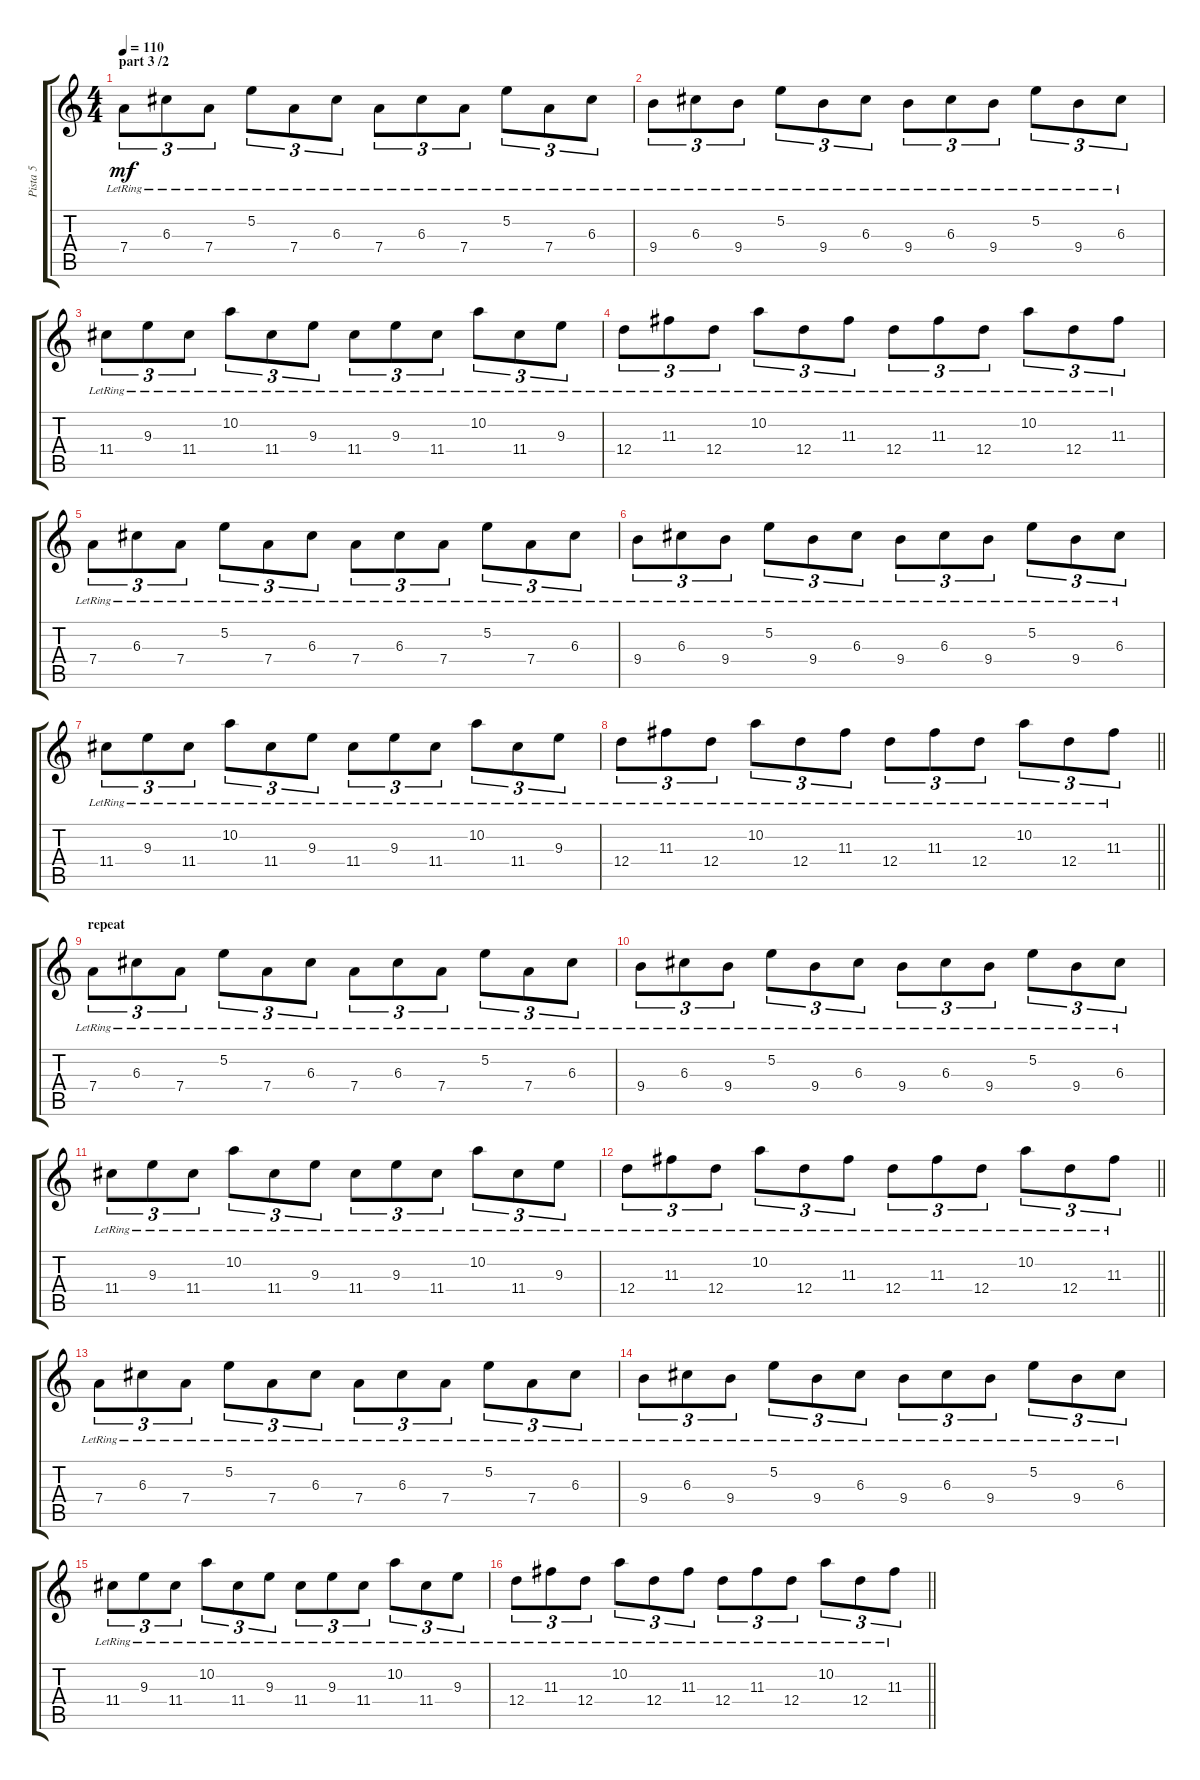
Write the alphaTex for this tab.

\track ("Pista 5" "Pista 5") {instrument electricguitarjazz}
\staff {score tabs}
\tuning (E4 B3 G3 D3 A2 E2) {hide}
\ts (4 4)
\section ("" "part 3 /2")
\tempo 110
\clef g2
\ks c
7.4{lr}.8{tu (3 2) dy mf} 6.3{lr}.8{tu (3 2)} 7.4{lr}.8{tu (3 2)} 5.2{lr}.8{tu (3 2)} 7.4{lr}.8{tu (3 2)} 6.3{lr}.8{tu (3 2)} 7.4{lr}.8{tu (3 2)} 6.3{lr}.8{tu (3 2)} 7.4{lr}.8{tu (3 2)} 5.2{lr}.8{tu (3 2)} 7.4{lr}.8{tu (3 2)} 6.3{lr}.8{tu (3 2)} |
9.4{lr}.8{tu (3 2)} 6.3{lr}.8{tu (3 2)} 9.4{lr}.8{tu (3 2)} 5.2{lr}.8{tu (3 2)} 9.4{lr}.8{tu (3 2)} 6.3{lr}.8{tu (3 2)} 9.4{lr}.8{tu (3 2)} 6.3{lr}.8{tu (3 2)} 9.4{lr}.8{tu (3 2)} 5.2{lr}.8{tu (3 2)} 9.4{lr}.8{tu (3 2)} 6.3{lr}.8{tu (3 2)} |
11.4{lr}.8{tu (3 2)} 9.3{lr}.8{tu (3 2)} 11.4{lr}.8{tu (3 2)} 10.2{lr}.8{tu (3 2)} 11.4{lr}.8{tu (3 2)} 9.3{lr}.8{tu (3 2)} 11.4{lr}.8{tu (3 2)} 9.3{lr}.8{tu (3 2)} 11.4{lr}.8{tu (3 2)} 10.2{lr}.8{tu (3 2)} 11.4{lr}.8{tu (3 2)} 9.3{lr}.8{tu (3 2)} |
12.4{lr}.8{tu (3 2)} 11.3{lr}.8{tu (3 2)} 12.4{lr}.8{tu (3 2)} 10.2{lr}.8{tu (3 2)} 12.4{lr}.8{tu (3 2)} 11.3{lr}.8{tu (3 2)} 12.4{lr}.8{tu (3 2)} 11.3{lr}.8{tu (3 2)} 12.4{lr}.8{tu (3 2)} 10.2{lr}.8{tu (3 2)} 12.4{lr}.8{tu (3 2)} 11.3{lr}.8{tu (3 2)} |
7.4{lr}.8{tu (3 2)} 6.3{lr}.8{tu (3 2)} 7.4{lr}.8{tu (3 2)} 5.2{lr}.8{tu (3 2)} 7.4{lr}.8{tu (3 2)} 6.3{lr}.8{tu (3 2)} 7.4{lr}.8{tu (3 2)} 6.3{lr}.8{tu (3 2)} 7.4{lr}.8{tu (3 2)} 5.2{lr}.8{tu (3 2)} 7.4{lr}.8{tu (3 2)} 6.3{lr}.8{tu (3 2)} |
9.4{lr}.8{tu (3 2)} 6.3{lr}.8{tu (3 2)} 9.4{lr}.8{tu (3 2)} 5.2{lr}.8{tu (3 2)} 9.4{lr}.8{tu (3 2)} 6.3{lr}.8{tu (3 2)} 9.4{lr}.8{tu (3 2)} 6.3{lr}.8{tu (3 2)} 9.4{lr}.8{tu (3 2)} 5.2{lr}.8{tu (3 2)} 9.4{lr}.8{tu (3 2)} 6.3{lr}.8{tu (3 2)} |
11.4{lr}.8{tu (3 2)} 9.3{lr}.8{tu (3 2)} 11.4{lr}.8{tu (3 2)} 10.2{lr}.8{tu (3 2)} 11.4{lr}.8{tu (3 2)} 9.3{lr}.8{tu (3 2)} 11.4{lr}.8{tu (3 2)} 9.3{lr}.8{tu (3 2)} 11.4{lr}.8{tu (3 2)} 10.2{lr}.8{tu (3 2)} 11.4{lr}.8{tu (3 2)} 9.3{lr}.8{tu (3 2)} |
\barLineRight lightlight
12.4{lr}.8{tu (3 2)} 11.3{lr}.8{tu (3 2)} 12.4{lr}.8{tu (3 2)} 10.2{lr}.8{tu (3 2)} 12.4{lr}.8{tu (3 2)} 11.3{lr}.8{tu (3 2)} 12.4{lr}.8{tu (3 2)} 11.3{lr}.8{tu (3 2)} 12.4{lr}.8{tu (3 2)} 10.2{lr}.8{tu (3 2)} 12.4{lr}.8{tu (3 2)} 11.3{lr}.8{tu (3 2)} |
\section ("" "repeat")
7.4{lr}.8{tu (3 2)} 6.3{lr}.8{tu (3 2)} 7.4{lr}.8{tu (3 2)} 5.2{lr}.8{tu (3 2)} 7.4{lr}.8{tu (3 2)} 6.3{lr}.8{tu (3 2)} 7.4{lr}.8{tu (3 2)} 6.3{lr}.8{tu (3 2)} 7.4{lr}.8{tu (3 2)} 5.2{lr}.8{tu (3 2)} 7.4{lr}.8{tu (3 2)} 6.3{lr}.8{tu (3 2)} |
9.4{lr}.8{tu (3 2)} 6.3{lr}.8{tu (3 2)} 9.4{lr}.8{tu (3 2)} 5.2{lr}.8{tu (3 2)} 9.4{lr}.8{tu (3 2)} 6.3{lr}.8{tu (3 2)} 9.4{lr}.8{tu (3 2)} 6.3{lr}.8{tu (3 2)} 9.4{lr}.8{tu (3 2)} 5.2{lr}.8{tu (3 2)} 9.4{lr}.8{tu (3 2)} 6.3{lr}.8{tu (3 2)} |
11.4{lr}.8{tu (3 2)} 9.3{lr}.8{tu (3 2)} 11.4{lr}.8{tu (3 2)} 10.2{lr}.8{tu (3 2)} 11.4{lr}.8{tu (3 2)} 9.3{lr}.8{tu (3 2)} 11.4{lr}.8{tu (3 2)} 9.3{lr}.8{tu (3 2)} 11.4{lr}.8{tu (3 2)} 10.2{lr}.8{tu (3 2)} 11.4{lr}.8{tu (3 2)} 9.3{lr}.8{tu (3 2)} |
\barLineRight lightlight
12.4{lr}.8{tu (3 2)} 11.3{lr}.8{tu (3 2)} 12.4{lr}.8{tu (3 2)} 10.2{lr}.8{tu (3 2)} 12.4{lr}.8{tu (3 2)} 11.3{lr}.8{tu (3 2)} 12.4{lr}.8{tu (3 2)} 11.3{lr}.8{tu (3 2)} 12.4{lr}.8{tu (3 2)} 10.2{lr}.8{tu (3 2)} 12.4{lr}.8{tu (3 2)} 11.3{lr}.8{tu (3 2)} |
7.4{lr}.8{tu (3 2)} 6.3{lr}.8{tu (3 2)} 7.4{lr}.8{tu (3 2)} 5.2{lr}.8{tu (3 2)} 7.4{lr}.8{tu (3 2)} 6.3{lr}.8{tu (3 2)} 7.4{lr}.8{tu (3 2)} 6.3{lr}.8{tu (3 2)} 7.4{lr}.8{tu (3 2)} 5.2{lr}.8{tu (3 2)} 7.4{lr}.8{tu (3 2)} 6.3{lr}.8{tu (3 2)} |
9.4{lr}.8{tu (3 2)} 6.3{lr}.8{tu (3 2)} 9.4{lr}.8{tu (3 2)} 5.2{lr}.8{tu (3 2)} 9.4{lr}.8{tu (3 2)} 6.3{lr}.8{tu (3 2)} 9.4{lr}.8{tu (3 2)} 6.3{lr}.8{tu (3 2)} 9.4{lr}.8{tu (3 2)} 5.2{lr}.8{tu (3 2)} 9.4{lr}.8{tu (3 2)} 6.3{lr}.8{tu (3 2)} |
11.4{lr}.8{tu (3 2)} 9.3{lr}.8{tu (3 2)} 11.4{lr}.8{tu (3 2)} 10.2{lr}.8{tu (3 2)} 11.4{lr}.8{tu (3 2)} 9.3{lr}.8{tu (3 2)} 11.4{lr}.8{tu (3 2)} 9.3{lr}.8{tu (3 2)} 11.4{lr}.8{tu (3 2)} 10.2{lr}.8{tu (3 2)} 11.4{lr}.8{tu (3 2)} 9.3{lr}.8{tu (3 2)} |
\barLineRight lightlight
12.4{lr}.8{tu (3 2)} 11.3{lr}.8{tu (3 2)} 12.4{lr}.8{tu (3 2)} 10.2{lr}.8{tu (3 2)} 12.4{lr}.8{tu (3 2)} 11.3{lr}.8{tu (3 2)} 12.4{lr}.8{tu (3 2)} 11.3{lr}.8{tu (3 2)} 12.4{lr}.8{tu (3 2)} 10.2{lr}.8{tu (3 2)} 12.4{lr}.8{tu (3 2)} 11.3{lr}.8{tu (3 2)}
